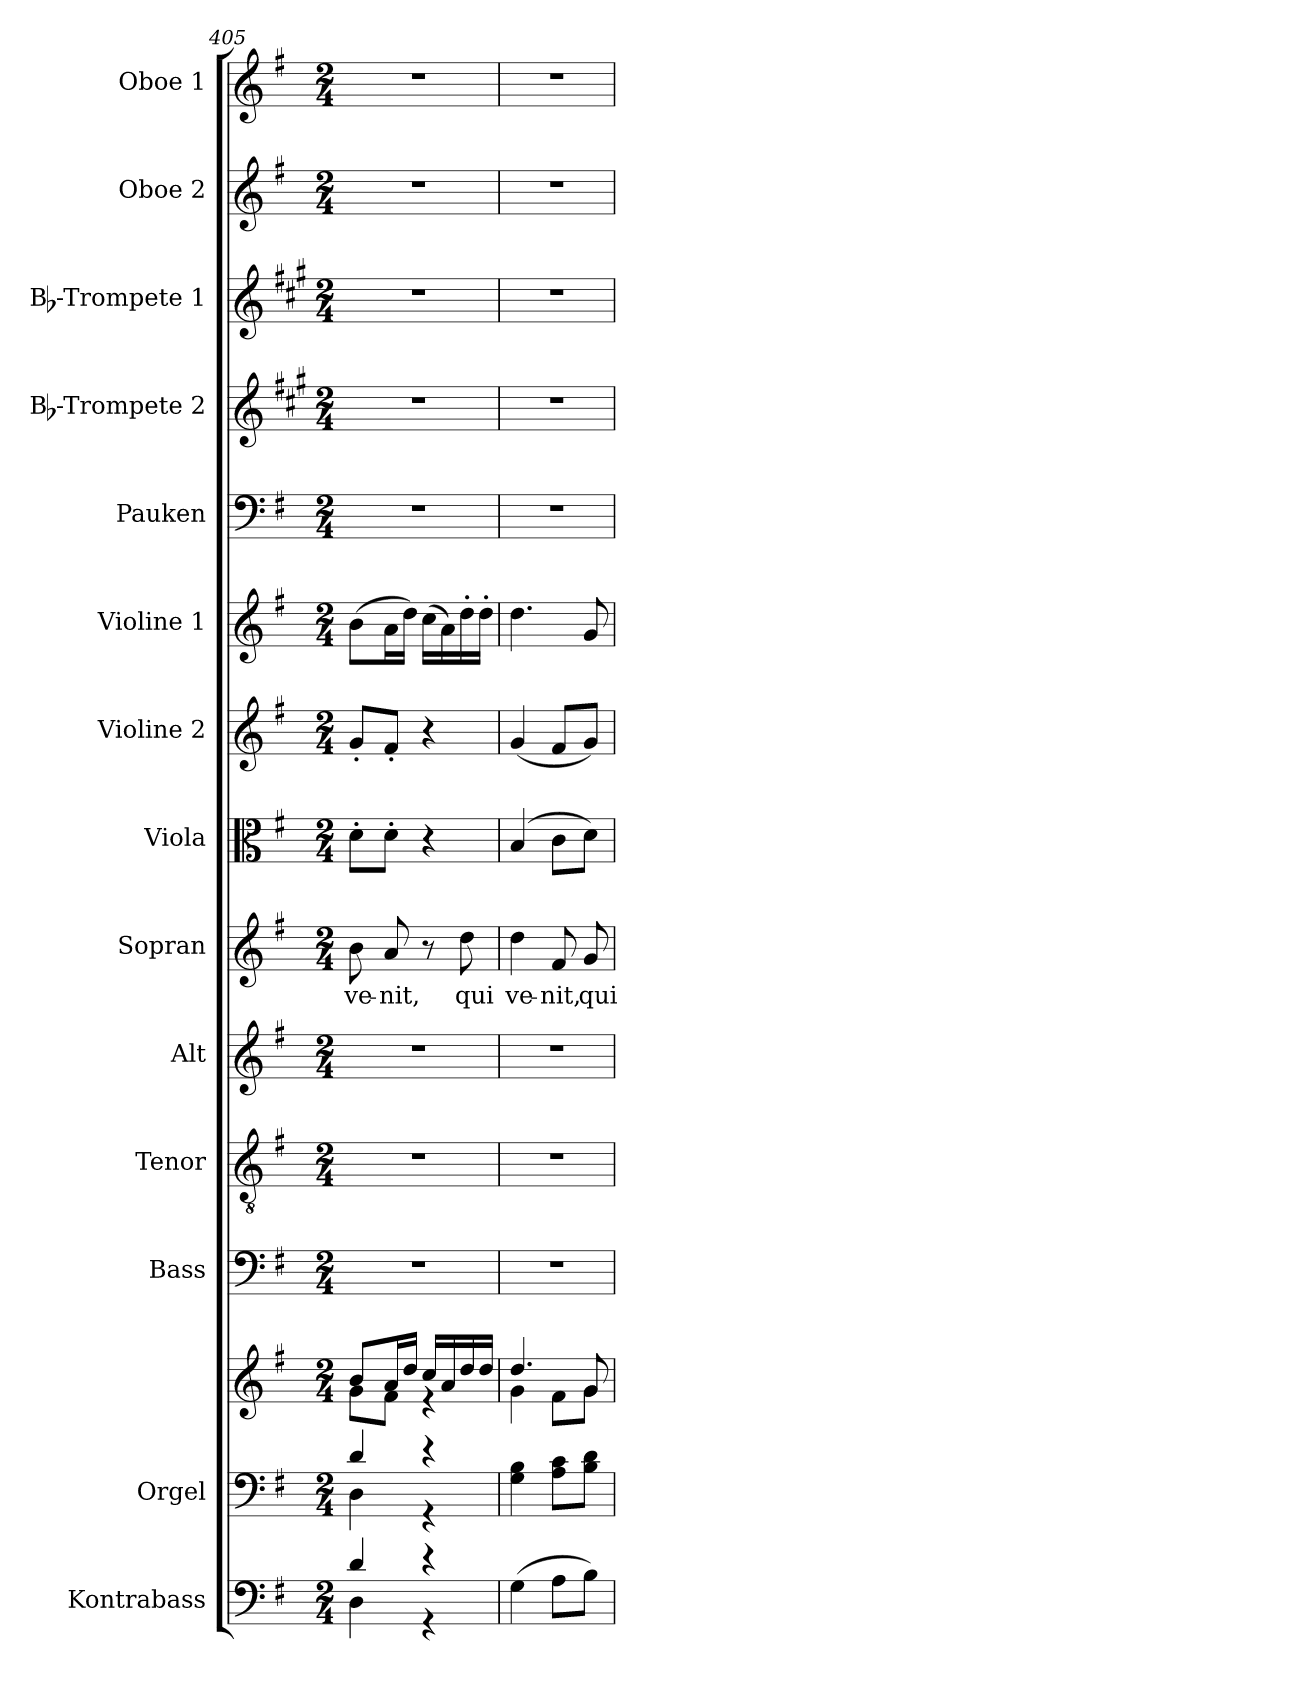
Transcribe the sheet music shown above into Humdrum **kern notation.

**kern	**kern	**kern	**kern	**kern	**kern	**kern	**text	**kern	**kern	**kern	**kern	**kern	**kern	**kern	**kern
*part14	*part13	*part13	*part12	*part11	*part10	*part9	*part9	*part8	*part7	*part6	*part5	*part4	*part3	*part2	*part1
*staff15	*staff14	*staff13	*staff12	*staff11	*staff10	*staff9	*staff9	*staff8	*staff7	*staff6	*staff5	*staff4	*staff3	*staff2	*staff1
*I"Kontrabass	*I"Orgel	*	*I"Bass	*I"Tenor	*I"Alt	*I"Sopran	*	*I"Viola	*I"Violine 2	*I"Violine 1	*I"Pauken	*I"Bb-Trompete 2	*I"Bb-Trompete 1	*I"Oboe 2	*I"Oboe 1
*I'Kb.	*I'Org.	*	*I'B.	*I'T.	*I'A.	*I'S.	*	*I'Vla.	*I'Vl. 2	*I'Vl. 1	*I'Pk.	*I'Bb Trp. 2	*I'Bb Trp. 1	*I'Ob. 2	*I'Ob. 1
*clefF4	*clefF4	*clefG2	*clefF4	*clefGv2	*clefG2	*clefG2	*	*clefC3	*clefG2	*clefG2	*clefF4	*clefG2	*clefG2	*clefG2	*clefG2
*ITrd7c12	*	*	*	*	*	*	*	*	*	*	*	*ITrd1c2	*ITrd1c2	*	*
*k[f#]	*k[f#]	*k[f#]	*k[f#]	*k[f#]	*k[f#]	*k[f#]	*	*k[f#]	*k[f#]	*k[f#]	*k[f#]	*k[f#]	*k[f#]	*k[f#]	*k[f#]
*G:	*G:	*G:	*G:	*G:	*G:	*G:	*	*G:	*G:	*G:	*G:	*G:	*G:	*G:	*G:
*M2/4	*M2/4	*M2/4	*M2/4	*M2/4	*M2/4	*M2/4	*	*M2/4	*M2/4	*M2/4	*M2/4	*M2/4	*M2/4	*M2/4	*M2/4
=405	=405	=405	=405	=405	=405	=405	=405	=405	=405	=405	=405	=405	=405	=405	=405
*^	*^	*^	*	*	*	*	*	*	*	*	*	*	*	*	*
!	!	!	!	!	!	!	!	!	!	!LO:LY:b	!	!	!	!	!	!	!	!
4D/	4DD\	4d/	4D\	8b/L	8g\L	2r	2r	2r	8b\	ve-	8d'>\L	8g'</L	(>8b\L	2r	2r	2r	2r	2r
!	!	!	!	!	!	!	!	!	!	!LO:LY:b	!	!	!	!	!	!	!	!
.	.	.	.	16a/L	8f#\J	.	.	.	8a/	-nit,	8d'>\J	8f#'</J	16a\L	.	.	.	.	.
.	.	.	.	16dd/JJ	.	.	.	.	.	.	.	.	16dd\JJ)	.	.	.	.	.
4r	4r	4r	4r	16cc/LL	4rd	.	.	.	8r	.	4r	4r	(>16cc\LL	.	.	.	.	.
.	.	.	.	16a/	.	.	.	.	.	.	.	.	16a\)	.	.	.	.	.
!	!	!	!	!	!	!	!	!	!	!LO:LY:b	!	!	!	!	!	!	!	!
.	.	.	.	16dd/	.	.	.	.	8dd\	qui	.	.	16dd'>\	.	.	.	.	.
.	.	.	.	16dd/JJ	.	.	.	.	.	.	.	.	16dd'>\JJ	.	.	.	.	.
*v	*v	*	*	*	*	*	*	*	*	*	*	*	*	*	*	*	*	*
*	*v	*v	*	*	*	*	*	*	*	*	*	*	*	*	*	*	*
=406	=406	=406	=406	=406	=406	=406	=406	=406	=406	=406	=406	=406	=406	=406	=406	=406
!	!	!	!	!	!	!	!	!LO:LY:b	!	!	!	!	!	!	!	!
(>4GG\	4G\ 4B\	4.dd/	4g\	2r	2r	2r	4dd\	ve-	(4B/	(<4g/	4.dd\	2r	2r	2r	2r	2r
!	!	!	!	!	!	!	!	!LO:LY:b	!	!	!	!	!	!	!	!
8AA\L	8A\ 8c\L	.	8f#\L	.	.	.	8f#/	-nit,	8c\L	8f#/L	.	.	.	.	.	.
!	!	!	!	!	!	!	!	!LO:LY:b	!	!	!	!	!	!	!	!
8BB\J)	8B\ 8d\J	8g/	8g\J	.	.	.	8g/	qui	8d\J)	8g/J)	8g/	.	.	.	.	.
*	*	*v	*v	*	*	*	*	*	*	*	*	*	*	*	*	*
=	=	=	=	=	=	=	=	=	=	=	=	=	=	=	=
*-	*-	*-	*-	*-	*-	*-	*-	*-	*-	*-	*-	*-	*-	*-	*-
